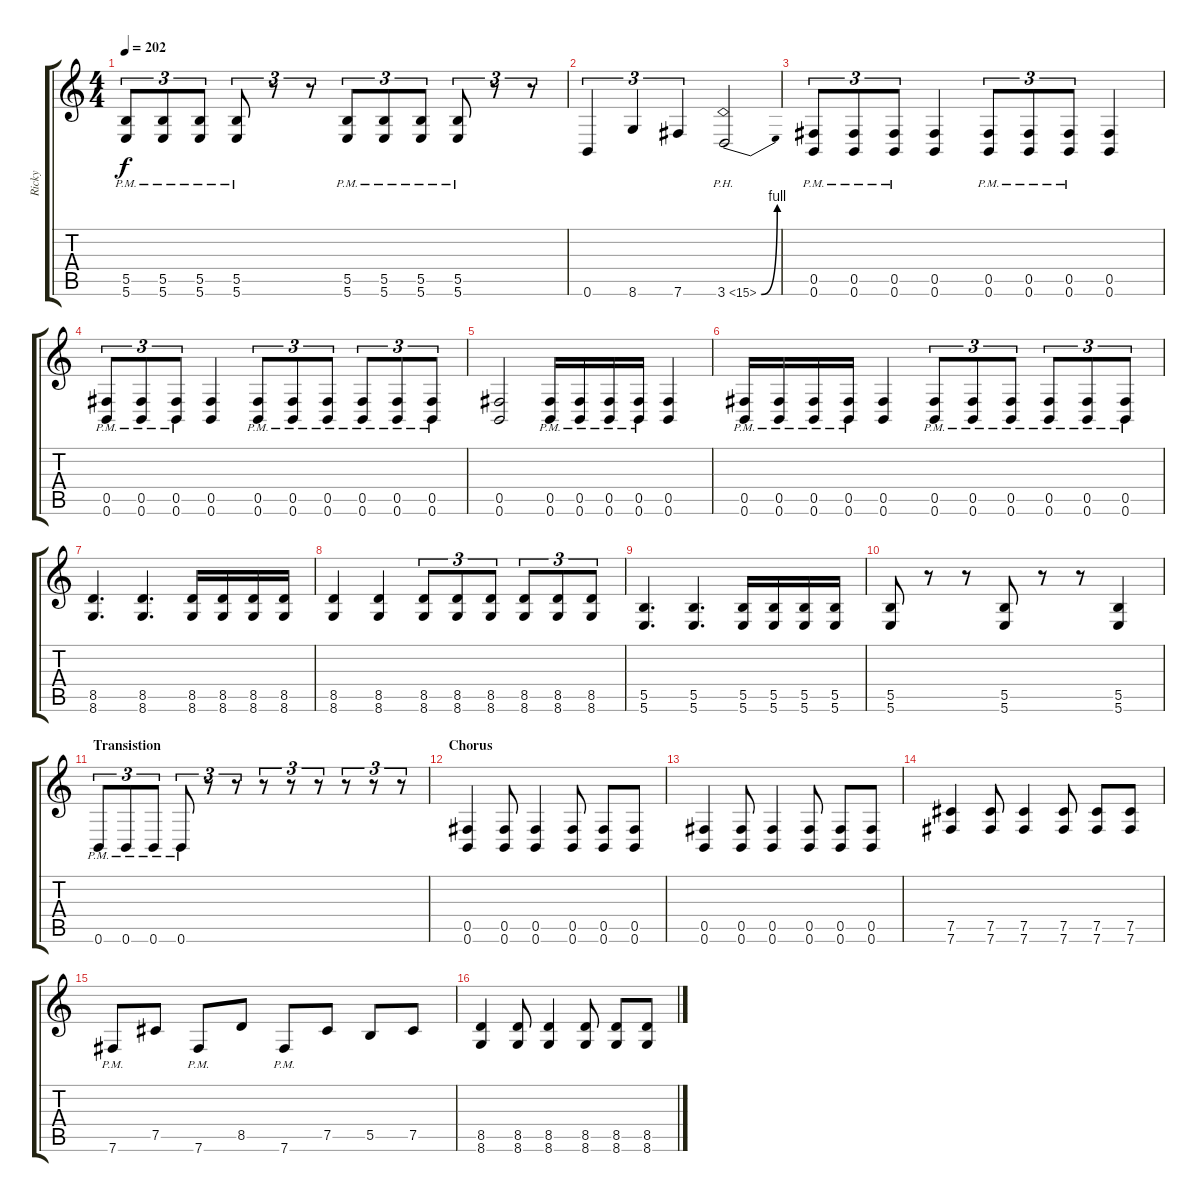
\track ("Ricky " "Ricky ") {instrument distortionguitar}
\staff {score tabs}
\tuning (Db4 Ab3 E3 B2 Gb2 B1) {hide}
\ts (4 4)
\tempo 202
\clef g2
\ks c
(5.5{pm} 5.6{pm}).8{tu (3 2) dy f} (5.5{pm} 5.6{pm}).8{tu (3 2)} (5.5{pm} 5.6{pm}).8{tu (3 2)} (5.5{pm} 5.6{pm}).8{tu (3 2)} r.8{tu (3 2)} r.8{tu (3 2)} (5.5{pm} 5.6{pm}).8{tu (3 2)} (5.5{pm} 5.6{pm}).8{tu (3 2)} (5.5{pm} 5.6{pm}).8{tu (3 2)} (5.5{pm} 5.6{pm}).8{tu (3 2)} r.8{tu (3 2)} r.8{tu (3 2)} |
0.6.4{tu (3 2)} 8.6.4{tu (3 2)} 7.6.4{tu (3 2)} 3.6{be (bend 0 0 60 4) ph 12}.2 |
(0.5{pm} 0.6{pm}).8{tu (3 2)} (0.5{pm} 0.6{pm}).8{tu (3 2)} (0.5{pm} 0.6{pm}).8{tu (3 2)} (0.5 0.6).4 (0.5{pm} 0.6{pm}).8{tu (3 2)} (0.5{pm} 0.6{pm}).8{tu (3 2)} (0.5{pm} 0.6{pm}).8{tu (3 2)} (0.5 0.6).4 |
(0.5{pm} 0.6{pm}).8{tu (3 2)} (0.5{pm} 0.6{pm}).8{tu (3 2)} (0.5{pm} 0.6{pm}).8{tu (3 2)} (0.5 0.6).4 (0.5{pm} 0.6{pm}).8{tu (3 2)} (0.5{pm} 0.6{pm}).8{tu (3 2)} (0.5{pm} 0.6{pm}).8{tu (3 2)} (0.5{pm} 0.6{pm}).8{tu (3 2)} (0.5{pm} 0.6{pm}).8{tu (3 2)} (0.5{pm} 0.6{pm}).8{tu (3 2)} |
(0.5 0.6).2 (0.5{pm} 0.6{pm}).16 (0.5{pm} 0.6{pm}).16 (0.5{pm} 0.6{pm}).16 (0.5{pm} 0.6{pm}).16 (0.5 0.6).4 |
(0.5{pm} 0.6{pm}).16 (0.5{pm} 0.6{pm}).16 (0.5{pm} 0.6{pm}).16 (0.5{pm} 0.6{pm}).16 (0.5 0.6).4 (0.5{pm} 0.6{pm}).8{tu (3 2)} (0.5{pm} 0.6{pm}).8{tu (3 2)} (0.5{pm} 0.6{pm}).8{tu (3 2)} (0.5{pm} 0.6{pm}).8{tu (3 2)} (0.5{pm} 0.6{pm}).8{tu (3 2)} (0.5{pm} 0.6{pm}).8{tu (3 2)} |
(8.5 8.6).4{d} (8.5 8.6).4{d} (8.5 8.6).16 (8.5 8.6).16 (8.5 8.6).16 (8.5 8.6).16 |
(8.5 8.6).4 (8.5 8.6).4 (8.5 8.6).8{tu (3 2)} (8.5 8.6).8{tu (3 2)} (8.5 8.6).8{tu (3 2)} (8.5 8.6).8{tu (3 2)} (8.5 8.6).8{tu (3 2)} (8.5 8.6).8{tu (3 2)} |
(5.5 5.6).4{d} (5.5 5.6).4{d} (5.5 5.6).16 (5.5 5.6).16 (5.5 5.6).16 (5.5 5.6).16 |
(5.5 5.6).8 r.8 r.8 (5.5 5.6).8 r.8 r.8 (5.5 5.6).4 |
\section ("" "Transistion")
0.6{pm}.8{tu (3 2)} 0.6{pm}.8{tu (3 2)} 0.6{pm}.8{tu (3 2)} 0.6{pm}.8{tu (3 2)} r.8{tu (3 2)} r.8{tu (3 2)} r.8{tu (3 2)} r.8{tu (3 2)} r.8{tu (3 2)} r.8{tu (3 2)} r.8{tu (3 2)} r.8{tu (3 2)} |
\section ("" "Chorus")
(0.5 0.6).4 (0.5 0.6).8 (0.5 0.6).4 (0.5 0.6).8 (0.5 0.6).8 (0.5 0.6).8 |
(0.5 0.6).4 (0.5 0.6).8 (0.5 0.6).4 (0.5 0.6).8 (0.5 0.6).8 (0.5 0.6).8 |
(7.5 7.6).4 (7.5 7.6).8 (7.5 7.6).4 (7.5 7.6).8 (7.5 7.6).8 (7.5 7.6).8 |
7.6{pm}.8 7.5.8 7.6{pm}.8 8.5.8 7.6{pm}.8 7.5.8 5.5.8 7.5.8 |
(8.5 8.6).4 (8.5 8.6).8 (8.5 8.6).4 (8.5 8.6).8 (8.5 8.6).8 (8.5 8.6).8
